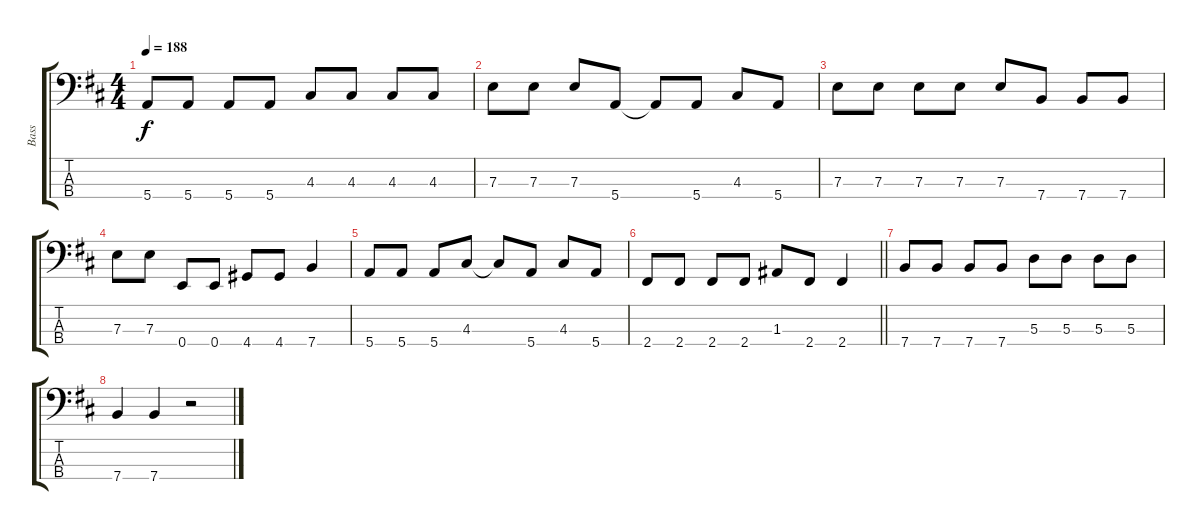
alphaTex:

\track ("Bass" "Bass") {instrument electricbasspick}
\staff {score tabs}
\tuning (G2 D2 A1 E1) {hide}
\ts (4 4)
\tempo 188
\clef f4
\ks bminor
5.4.8{dy f} 5.4.8 5.4.8 5.4.8 4.3.8 4.3.8 4.3.8 4.3.8 |
7.3.8 7.3.8 7.3.8 5.4.8 5.4{t}.8 5.4.8 4.3.8 5.4.8 |
7.3.8 7.3.8 7.3.8 7.3.8 7.3.8 7.4.8 7.4.8 7.4.8 |
7.3.8 7.3.8 0.4.8 0.4.8 4.4.8 4.4.8 7.4.4 |
5.4.8 5.4.8 5.4.8 4.3.8 4.3{t}.8 5.4.8 4.3.8 5.4.8 |
\barLineRight lightlight
2.4.8 2.4.8 2.4.8 2.4.8 1.3.8 2.4.8 2.4.4 |
7.4.8 7.4.8 7.4.8 7.4.8 5.3.8 5.3.8 5.3.8 5.3.8 |
7.4.4 7.4.4 r.2
